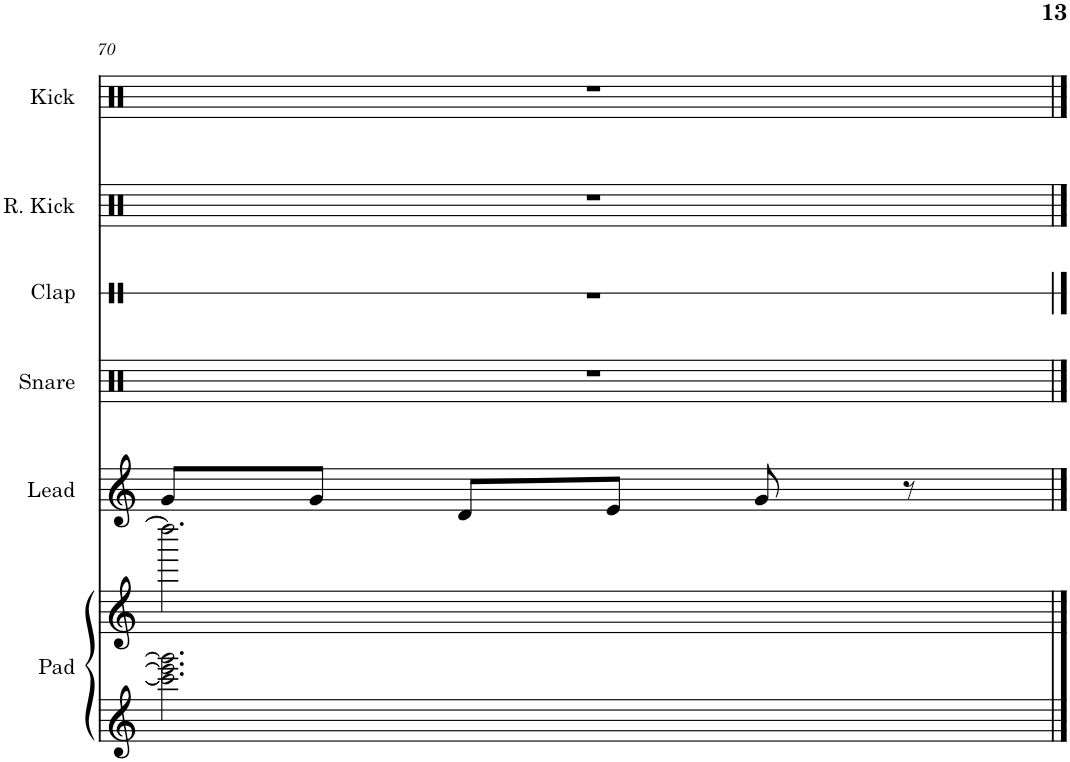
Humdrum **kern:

**kern	**kern	**kern	**kern	**kern	**kern	**kern
*part6	*part6	*part5	*part4	*part3	*part2	*part1
*staff7	*staff6	*staff5	*staff4	*staff3	*staff2	*staff1
*I"Pad	*	*I"Lead	*I"Snare	*I"Clap	*I"Reverb Kick	*I"Kick
*I'Pad	*	*I'Lead	*I'Snare	*I'Clap	*I'R. Kick	*I'Kick
!!LO:PB:g=z
*clefG2	*clefG2	*clefG2	*clefX	*clefX	*clefX	*clefX
*k[]	*k[]	*k[]	*k[]	*k[]	*k[]	*k[]
*M3/4	*M3/4	*M3/4	*M3/4	*M3/4	*M3/4	*M3/4
=70	=70	=70	=70	=70	=70	=70
2.ccc\] 2.eee\] 2.ggg\]	2.dddd\]	8g/L	2.r	2.r	2.r	2.r
.	.	8g/J	.	.	.	.
.	.	8d/L	.	.	.	.
.	.	8e/J	.	.	.	.
.	.	8g/	.	.	.	.
.	.	8r	.	.	.	.
==	==	==	==	==	==	==
*-	*-	*-	*-	*-	*-	*-
